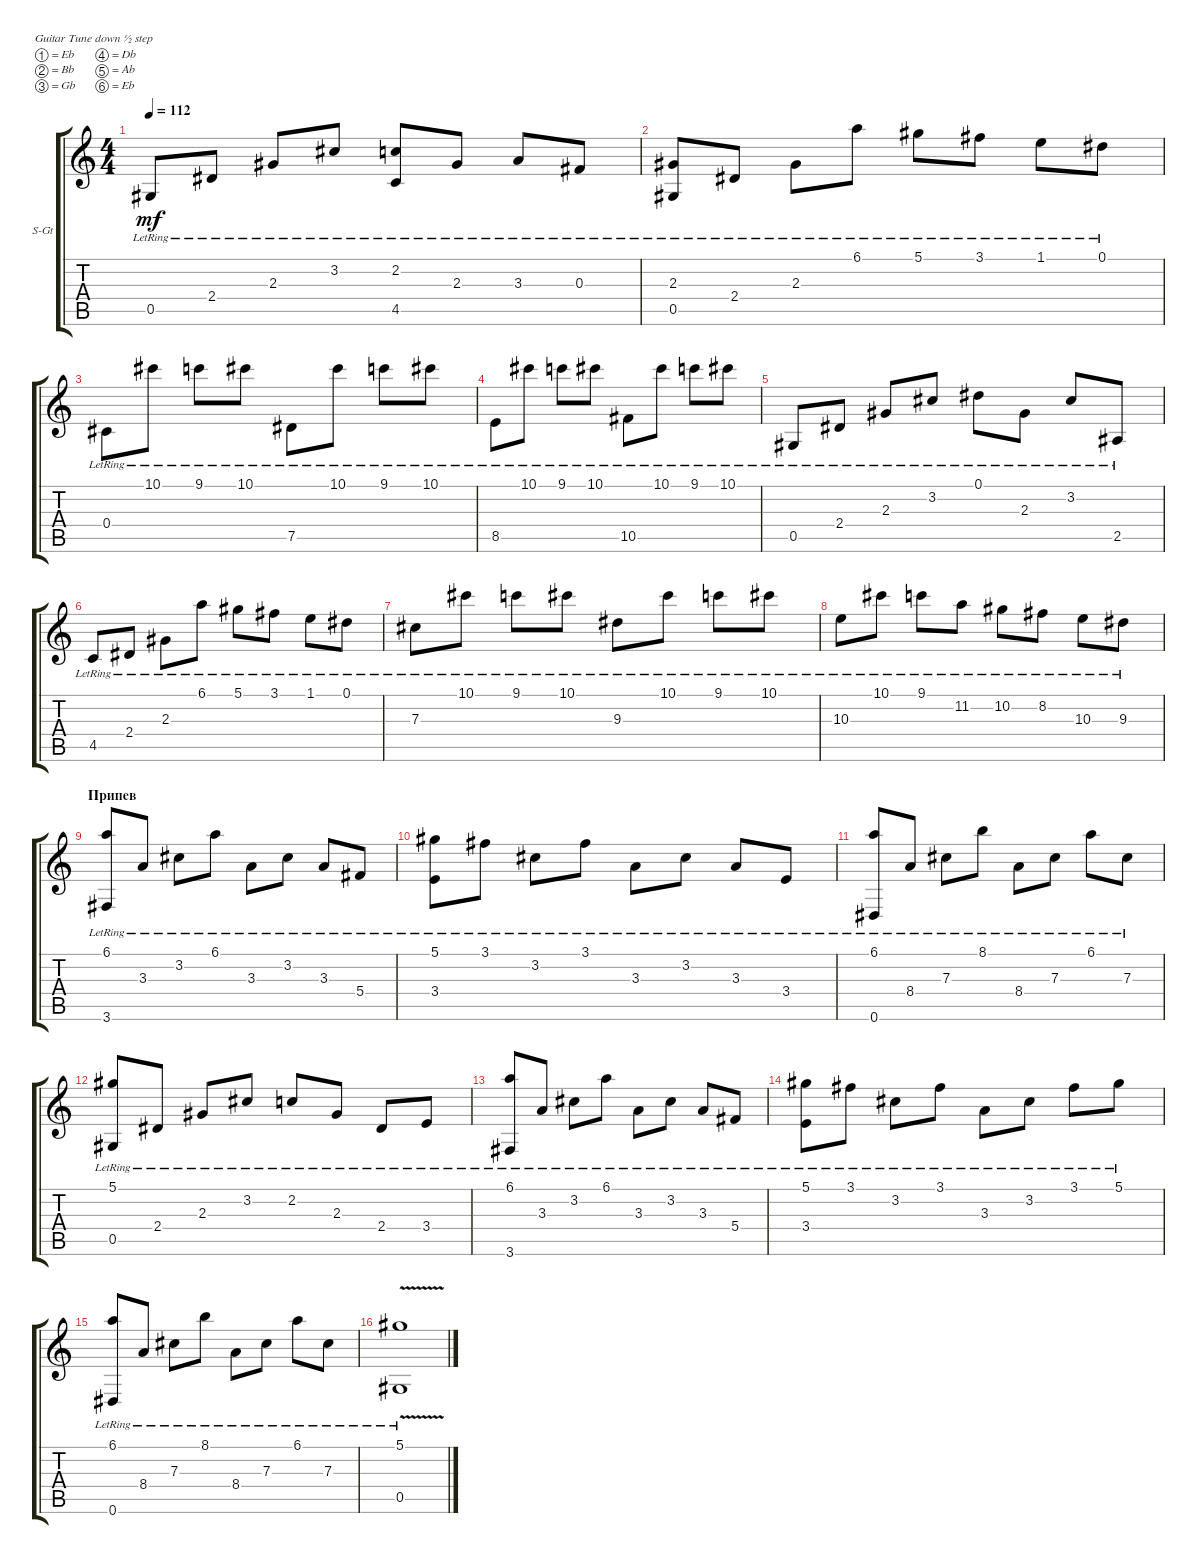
\defaultSystemsLayout 4
\bracketExtendMode groupsimilarinstruments
\firstSystemTrackNameOrientation horizontal
\otherSystemsTrackNameOrientation horizontal
\track ("Steel Guitar" "S-Gt") {instrument acousticguitarsteel}
\staff {score tabs}
\tuning (Eb4 Bb3 Gb3 Db3 Ab2 Eb2)
\ts (4 4)
\tempo 112
\clef g2
\ks c
0.5{lr}.8{dy mf} 2.4{lr}.8 2.3{lr}.8 3.2{lr}.8 (2.2{lr} 4.5{lr}).8 2.3{lr}.8 3.3{lr}.8 0.3{lr}.8 |
(0.5{lr} 2.3{lr}).8 2.4{lr}.8 2.3{lr}.8 6.1{lr}.8 5.1{lr}.8 3.1{lr}.8 1.1{lr}.8 0.1{lr}.8 |
0.4{lr}.8 10.1{lr}.8 9.1{lr}.8 10.1{lr}.8 7.5{lr}.8 10.1{lr}.8 9.1{lr}.8 10.1{lr}.8 |
8.5{lr}.8 10.1{lr}.8 9.1{lr}.8 10.1{lr}.8 10.5{lr}.8 10.1{lr}.8 9.1{lr}.8 10.1{lr}.8 |
0.5{lr}.8 2.4{lr}.8 2.3{lr}.8 3.2{lr}.8 0.1{lr}.8 2.3{lr}.8 3.2{lr}.8 2.5{lr}.8 |
4.5{lr}.8 2.4{lr}.8 2.3{lr}.8 6.1{lr}.8 5.1{lr}.8 3.1{lr}.8 1.1{lr}.8 0.1{lr}.8 |
7.3{lr}.8 10.1{lr}.8 9.1{lr}.8 10.1{lr}.8 9.3{lr}.8 10.1{lr}.8 9.1{lr}.8 10.1{lr}.8 |
10.3{lr}.8 10.1{lr}.8 9.1{lr}.8 11.2{lr}.8 10.2{lr}.8 8.2{lr}.8 10.3{lr}.8 9.3{lr}.8 |
\section ("" "Припев")
(6.1{lr} 3.6{lr}).8 3.3{lr}.8 3.2{lr}.8 6.1{lr}.8 3.3{lr}.8 3.2{lr}.8 3.3{lr}.8 5.4{lr}.8 |
(3.4{lr} 5.1{lr}).8 3.1{lr}.8 3.2{lr}.8 3.1{lr}.8 3.3{lr}.8 3.2{lr}.8 3.3{lr}.8 3.4{lr}.8 |
(6.1{lr} 0.6{lr}).8 8.4{lr}.8 7.3{lr}.8 8.1{lr}.8 8.4{lr}.8 7.3{lr}.8 6.1{lr}.8 7.3{lr}.8 |
(0.5{lr} 5.1{lr}).8 2.4{lr}.8 2.3{lr}.8 3.2{lr}.8 2.2{lr}.8 2.3{lr}.8 2.4{lr}.8 3.4{lr}.8 |
(6.1{lr} 3.6{lr}).8 3.3{lr}.8 3.2{lr}.8 6.1{lr}.8 3.3{lr}.8 3.2{lr}.8 3.3{lr}.8 5.4{lr}.8 |
(3.4{lr} 5.1{lr}).8 3.1{lr}.8 3.2{lr}.8 3.1{lr}.8 3.3{lr}.8 3.2{lr}.8 3.1{lr}.8 5.1{lr}.8 |
(6.1{lr} 0.6{lr}).8 8.4{lr}.8 7.3{lr}.8 8.1{lr}.8 8.4{lr}.8 7.3{lr}.8 6.1{lr}.8 7.3{lr}.8 |
(0.5{lr} 5.1{v lr}).1
